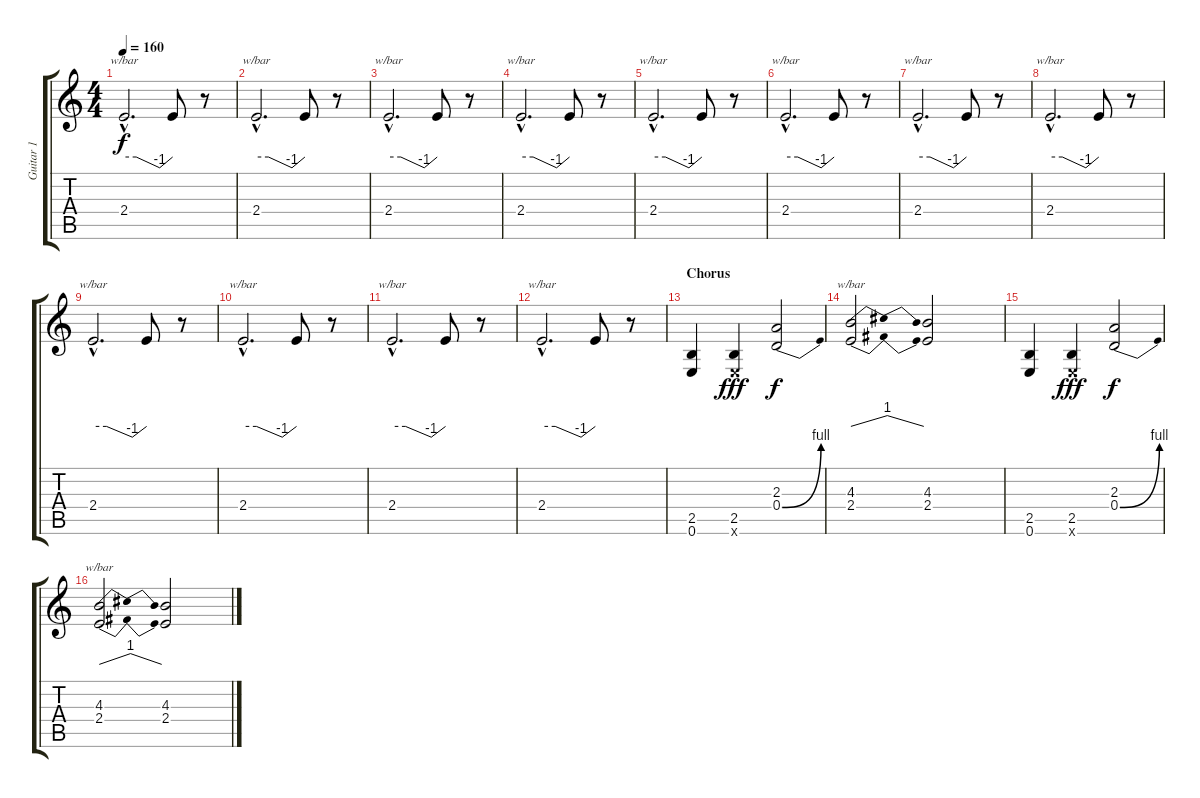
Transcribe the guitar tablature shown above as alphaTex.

\track ("Guitar 1" "Guitar 1") {instrument overdrivenguitar}
\staff {score tabs}
\tuning (E4 B3 G3 D3 A2 E2) {hide}
\ts (4 4)
\tempo 160
\clef g2
\ks c
2.4{hac}.2{d tbe (custom default 0 0 15 0 44 -4 60 0) dy f} 2.4{t}.8 r.8 |
2.4{hac}.2{d tbe (custom default 0 0 15 0 44 -4 60 0)} 2.4{t}.8 r.8 |
2.4{hac}.2{d tbe (custom default 0 0 15 0 44 -4 60 0)} 2.4{t}.8 r.8 |
2.4{hac}.2{d tbe (custom default 0 0 15 0 44 -4 60 0)} 2.4{t}.8 r.8 |
2.4{hac}.2{d tbe (custom default 0 0 15 0 44 -4 60 0)} 2.4{t}.8 r.8 |
2.4{hac}.2{d tbe (custom default 0 0 15 0 44 -4 60 0)} 2.4{t}.8 r.8 |
2.4{hac}.2{d tbe (custom default 0 0 15 0 44 -4 60 0)} 2.4{t}.8 r.8 |
2.4{hac}.2{d tbe (custom default 0 0 15 0 44 -4 60 0)} 2.4{t}.8 r.8 |
2.4{hac}.2{d tbe (custom default 0 0 15 0 44 -4 60 0)} 2.4{t}.8 r.8 |
2.4{hac}.2{d tbe (custom default 0 0 15 0 44 -4 60 0)} 2.4{t}.8 r.8 |
2.4{hac}.2{d tbe (custom default 0 0 15 0 44 -4 60 0)} 2.4{t}.8 r.8 |
2.4{hac}.2{d tbe (custom default 0 0 15 0 44 -4 60 0)} 2.4{t}.8 r.8 |
\section ("" "Chorus")
(2.5 0.6).4 (2.5 0.6{x}).4{dy fff} (2.3 0.4{be (bend 0 0 60 4)}).2{dy f} |
(4.3 2.4).2{tbe (dip default 0 0 30 4 60 0)} (4.3 2.4).2 |
(2.5 0.6).4 (2.5 0.6{x}).4{dy fff} (2.3 0.4{be (bend 0 0 60 4)}).2{dy f} |
(4.3 2.4).2{tbe (dip default 0 0 30 4 60 0)} (4.3 2.4).2
